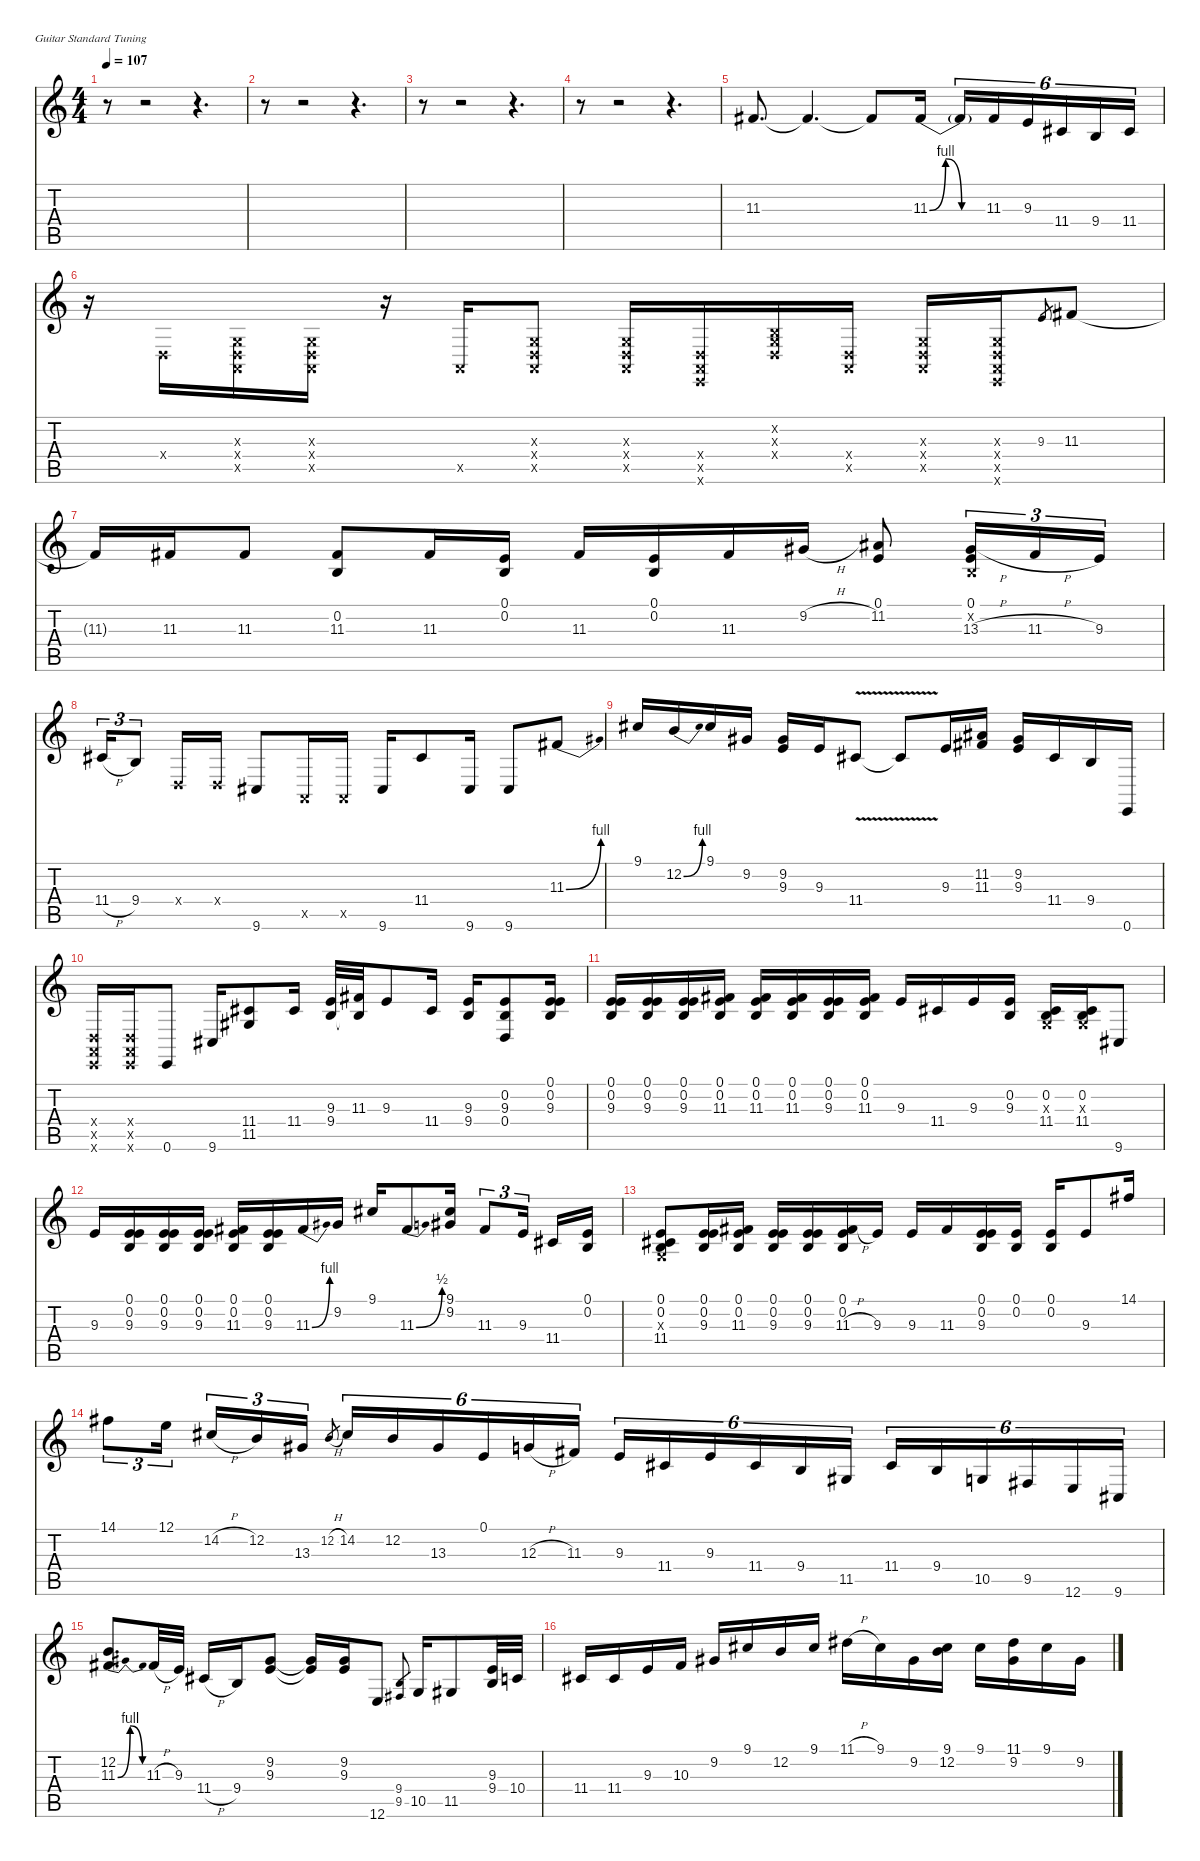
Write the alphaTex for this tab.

\defaultSystemsLayout 4
\hideDynamics
\bracketExtendMode nobrackets
\singleTrackTrackNamePolicy hidden
\multiTrackTrackNamePolicy hidden
\firstSystemTrackNameMode fullname
\firstSystemTrackNameOrientation horizontal
\otherSystemsTrackNameOrientation horizontal
\track ("Overdub" "chr.") {instrument voiceoohs}
\staff {score tabs}
\tuning (E4 B3 G3 D3 A2 E2)
\ts (4 4)
\tempo 107
\clef g2
\ks c
r.8{dy f beam Down} r.2{beam Down} r.4{d beam Down} |
r.8{beam Down} r.2{beam Down} r.4{d beam Down} |
r.8{beam Down} r.2{beam Down} r.4{d beam Down} |
r.8{beam Down} r.2{beam Down} r.4{d beam Down} |
11.3{acc #}.8{d beam Up} 11.3{t acc #}.4{d beam Up} 11.3{t acc #}.8{beam Up} 11.3{be (bendrelease 0 0 30 4 30 4 60 0) acc #}.16{beam Up} 11.3{be (hold 0 0 60 0) t acc #}.16{tu (6 4) beam Up} 11.3{acc #}.16{tu (6 4) beam Up} 9.3.16{tu (6 4) beam Up} 11.4{acc #}.16{tu (6 4) beam Up} 9.4.16{tu (6 4) beam Up} 11.4{acc #}.16{tu (6 4) beam Up} |
r.16{beam Down} 0.4{x}.16{beam Up} (0.3{x} 0.4{x} 0.5{x}).16{beam Up} (0.3{x} 0.4{x} 0.5{x}).16{beam Up} r.16{beam Up} 0.5{x}.16{beam Up} (0.3{x} 0.4{x} 0.5{x}).8{beam Up} (0.3{x} 0.4{x} 0.5{x}).16{beam Up} (0.4{x} 0.5{x} 0.6{x}).16{beam Up} (0.2{x} 0.3{x} 0.4{x}).16{beam Up} (0.4{x} 0.5{x}).16{beam Up} (0.3{x} 0.4{x} 0.5{x}).16{beam Up} (0.3{x} 0.4{x} 0.5{x} 0.6{x}).16{beam Up} 9.3.8{gr dy mf beam Up} 11.3{acc #}.8{dy f beam Up} |
11.3{t acc #}.16{beam Up} 11.3{acc #}.16{beam Up} 11.3{acc #}.8{beam Up} (0.2 11.3{acc #}).8{beam Up} 11.3{acc #}.16{beam Up} (0.1 0.2).16{beam Up} 11.3{acc #}.16{beam Up} (0.1 0.2).16{beam Up} 11.3{acc #}.16{beam Up} 9.2{h acc #}.16{beam Up} (0.1 11.2{acc #}).8{beam Up} (0.1 0.2{x} 13.3{h acc #}).16{tu (3 2) beam Up} 11.3{h acc #}.16{tu (3 2) beam Up} 9.3.16{tu (3 2) beam Up} |
11.4{h acc #}.16{tu (3 2) beam Up} 9.4.8{tu (3 2) beam Up} 0.4{x}.16{beam Up} 0.4{x}.16{beam Up} 9.6{acc #}.8{beam Up} 0.5{x}.16{beam Up} 0.5{x}.16{beam Up} 9.6{acc #}.16{beam Up} 11.4{acc #}.8{beam Up} 9.6{acc #}.16{beam Up} 9.6{acc #}.8{beam Up} 11.3{be (bend 0 0 30 4) acc #}.8{beam Up} |
9.1{acc #}.16{beam Up} 12.2{be (bend 0 0 30 4)}.16{beam Up} 9.1{acc #}.16{beam Up} 9.2{acc #}.16{beam Up} (9.2{acc #} 9.3).16{beam Up} 9.3.16{beam Up} 11.4{v acc #}.8{beam Up} 11.4{v t acc #}.8{beam Up} 9.3.16{beam Up} (11.2{acc #} 11.3{acc #}).16{beam Up} (9.2{acc #} 9.3).16{beam Up} 11.4{acc #}.16{beam Up} 9.4.16{beam Up} 0.6.16{beam Up} |
(0.4{x} 0.5{x} 0.6{x}).16{beam Up} (0.4{x} 0.5{x} 0.6{x}).16{beam Up} 0.6.8{beam Up} 9.6{acc #}.16{beam Up} (11.4{acc #} 11.5{acc #}).8{beam Up} 11.4{acc #}.16{beam Up} (9.3 9.4).32{beam Up} (11.3{acc #} 9.4{t}).32{beam Up} 9.3.8{beam Up} 11.4{acc #}.16{beam Up} (9.3 9.4).16{beam Up} (0.2 9.3 0.4).8{beam Up} (0.1 0.2 9.3).16{beam Up} |
(0.1 0.2 9.3).16{beam Up} (0.1 0.2 9.3).16{beam Up} (0.1 0.2 9.3).16{beam Up} (0.1 0.2 11.3{acc #}).16{beam Up} (0.1 0.2 11.3{acc #}).16{beam Up} (0.1 0.2 11.3{acc #}).16{beam Up} (0.1 0.2 9.3).16{beam Up} (0.1 0.2 11.3{acc #}).16{beam Up} 9.3.16{beam Up} 11.4{acc #}.16{beam Up} 9.3.16{beam Up} (0.2 9.3).16{beam Up} (0.2 0.3{x} 11.4{acc #}).16{beam Up} (0.2 0.3{x} 11.4{acc #}).16{beam Up} 9.6{acc #}.8{beam Up} |
9.3.16{beam Up} (0.1 0.2 9.3).16{beam Up} (0.1 0.2 9.3).16{beam Up} (0.1 0.2 9.3).16{beam Up} (0.1 0.2 11.3{acc #}).16{beam Up} (0.1 0.2 9.3).16{beam Up} 11.3{be (bend 0 0 30 4) acc #}.16{beam Up} 9.2{acc #}.16{beam Up} 9.1{acc #}.16{beam Up} 11.3{be (bend 0 0 30 2) acc #}.8{beam Up} (9.1{acc #} 9.2{acc #}).16{beam Up} 11.3{acc #}.8{tu (3 2) beam Up} 9.3.16{tu (3 2) beam Up} 11.4{acc #}.16{beam Up} (0.1 0.2).16{beam Up} |
(0.1 0.2 0.3{x} 11.4{acc #}).8{beam Up} (0.1 0.2 9.3).16{beam Up} (0.1 0.2 11.3{acc #}).16{beam Up} (0.1 0.2 9.3).16{beam Up} (0.1 0.2 9.3).16{beam Up} (0.1 0.2 11.3{h acc #}).16{beam Up} 9.3.16{beam Up} 9.3.16{beam Up} 11.3{acc #}.16{beam Up} (0.1 0.2 9.3).16{beam Up} (0.1 0.2).16{beam Up} (0.1 0.2).16{beam Up} 9.3.8{beam Up} 14.1{acc #}.16{beam Up} |
14.1{acc #}.8{tu (3 2) beam Down} 12.1.16{tu (3 2) beam Down} 14.2{h acc #}.16{tu (3 2) beam Up} 12.2.16{tu (3 2) beam Up} 13.3{acc #}.16{tu (3 2) beam Up} 12.2{h}.8{gr dy mf beam Up} 14.2{acc #}.16{tu (6 4) dy f beam Up} 12.2.16{tu (6 4) beam Up} 13.3{acc #}.16{tu (6 4) beam Up} 0.1.16{tu (6 4) beam Up} 12.3{h}.16{tu (6 4) beam Up} 11.3{acc #}.16{tu (6 4) beam Up} 9.3.16{tu (6 4) beam Up} 11.4{acc #}.16{tu (6 4) beam Up} 9.3.16{tu (6 4) beam Up} 11.4{acc #}.16{tu (6 4) beam Up} 9.4.16{tu (6 4) beam Up} 11.5{acc #}.16{tu (6 4) beam Up} 11.4{acc #}.16{tu (6 4) beam Up} 9.4.16{tu (6 4) beam Up} 10.5.16{tu (6 4) beam Up} 9.5{acc #}.16{tu (6 4) beam Up} 12.6.16{tu (6 4) beam Up} 9.6{acc #}.16{tu (6 4) beam Up} |
(12.2 11.3{be (bendrelease 0 0 15 4 30 4 45 0) acc #}).8{d beam Up} 11.3{h acc #}.32{beam Up} 9.3.32{beam Up} 11.4{h acc #}.16{beam Up} 9.4.16{beam Up} (9.2{acc #} 9.3).8{beam Up} (9.2{t acc #} 9.3{t}).16{beam Up} (9.2{acc #} 9.3).16{beam Up} 12.6.8{beam Up} (9.4 9.5{acc #}).8{gr dy mf beam Up} 10.5.16{dy f beam Up} 11.5{acc #}.8{beam Up} (9.3 9.4).32{beam Up} 10.4.32{beam Up} |
11.4{acc #}.16{beam Up} 11.4{acc #}.16{beam Up} 9.3.16{beam Up} 10.3.16{beam Up} 9.2{acc #}.16{beam Up} 9.1{acc #}.16{beam Up} 12.2.16{beam Up} 9.1{acc #}.16{beam Up} 11.1{h acc #}.16{beam Down} 9.1{acc #}.16{beam Down} 9.2{acc #}.16{beam Down} (9.1{acc #} 12.2).16{beam Down} 9.1{acc #}.16{beam Down} (11.1{acc #} 9.2{acc #}).16{beam Down} 9.1{acc #}.16{beam Down} 9.2{acc #}.16{beam Down}
